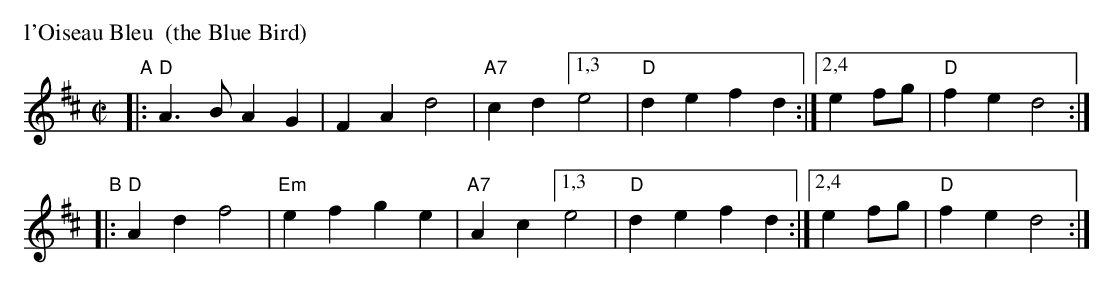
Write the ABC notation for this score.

X:1
P: l'Oiseau Bleu  (the Blue Bird)
C:
M: C|
L: 1/8
K: D
"^A"\
|: "D"A3B A2G2 | F2A2 d4 | "A7"c2d2 \
[1,3 e4   | "D"d2e2 f2d2 :|\
[2,4 e2fg | "D"f2e2 d4 :|
"^B"\
|: "D"A2d2 f4 | "Em"e2f2 g2e2 | "A7"A2c2 \
[1,3 e4   | "D"d2e2 f2d2 :|\
[2,4 e2fg | "D"f2e2 d4 :|
